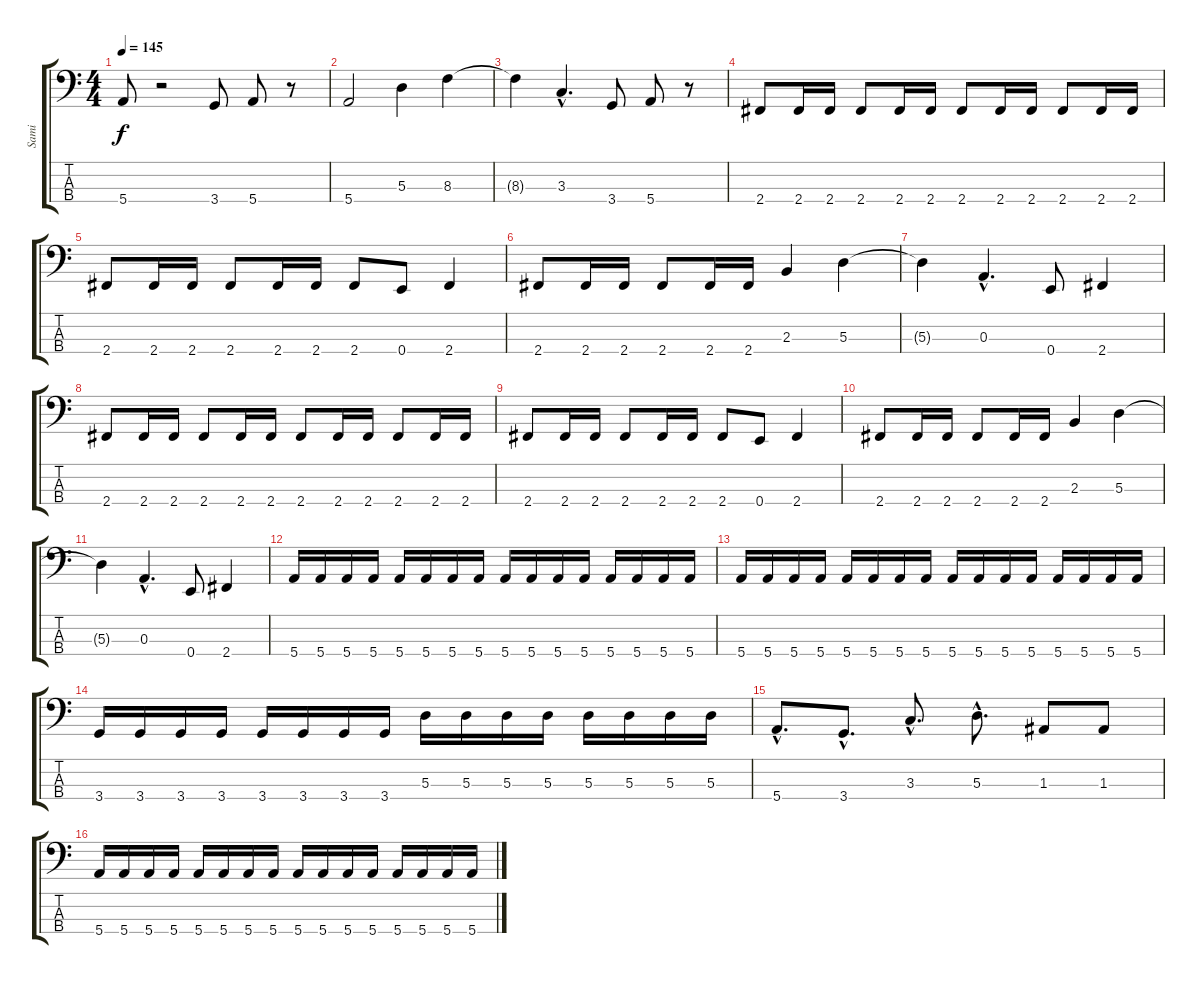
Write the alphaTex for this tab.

\track ("Sami" "Sami") {instrument electricbasspick}
\staff {score tabs}
\tuning (G2 D2 A1 E1) {hide}
\ts (4 4)
\tempo 145
\clef f4
\ks c
5.4.8{dy f} r.2 3.4.8 5.4.8 r.8 |
5.4.2 5.3.4 8.3.4 |
8.3{t}.4 3.3{hac}.4{d} 3.4.8 5.4.8 r.8 |
2.4.8 2.4.16 2.4.16 2.4.8 2.4.16 2.4.16 2.4.8 2.4.16 2.4.16 2.4.8 2.4.16 2.4.16 |
2.4.8 2.4.16 2.4.16 2.4.8 2.4.16 2.4.16 2.4.8 0.4.8 2.4.4 |
2.4.8 2.4.16 2.4.16 2.4.8 2.4.16 2.4.16 2.3.4 5.3.4 |
5.3{t}.4 0.3{hac}.4{d} 0.4.8 2.4.4 |
2.4.8 2.4.16 2.4.16 2.4.8 2.4.16 2.4.16 2.4.8 2.4.16 2.4.16 2.4.8 2.4.16 2.4.16 |
2.4.8 2.4.16 2.4.16 2.4.8 2.4.16 2.4.16 2.4.8 0.4.8 2.4.4 |
2.4.8 2.4.16 2.4.16 2.4.8 2.4.16 2.4.16 2.3.4 5.3.4 |
5.3{t}.4 0.3{hac}.4{d} 0.4.8 2.4.4 |
5.4.16 5.4.16 5.4.16 5.4.16 5.4.16 5.4.16 5.4.16 5.4.16 5.4.16 5.4.16 5.4.16 5.4.16 5.4.16 5.4.16 5.4.16 5.4.16 |
5.4.16 5.4.16 5.4.16 5.4.16 5.4.16 5.4.16 5.4.16 5.4.16 5.4.16 5.4.16 5.4.16 5.4.16 5.4.16 5.4.16 5.4.16 5.4.16 |
3.4.16 3.4.16 3.4.16 3.4.16 3.4.16 3.4.16 3.4.16 3.4.16 5.3.16 5.3.16 5.3.16 5.3.16 5.3.16 5.3.16 5.3.16 5.3.16 |
5.4{hac}.8{d} 3.4{hac}.8{d} 3.3{hac}.8{d} 5.3{hac}.8{d} 1.3.8 1.3.8 |
5.4.16 5.4.16 5.4.16 5.4.16 5.4.16 5.4.16 5.4.16 5.4.16 5.4.16 5.4.16 5.4.16 5.4.16 5.4.16 5.4.16 5.4.16 5.4.16
